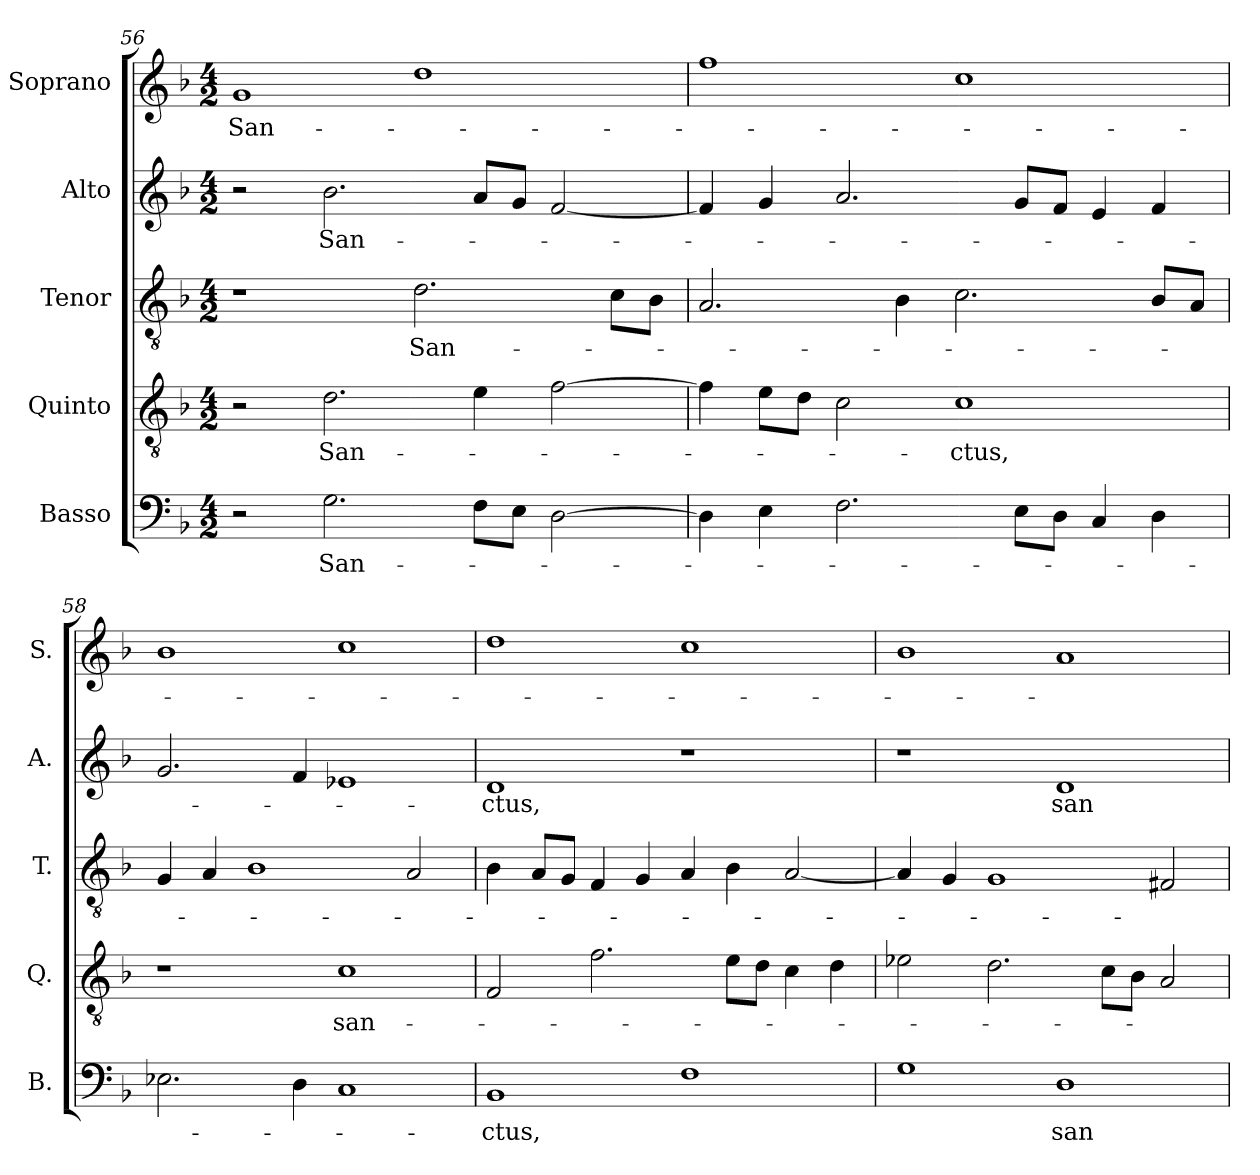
**kern	**text	**kern	**text	**kern	**text	**kern	**text	**kern	**text
*part5	*part5	*part4	*part4	*part3	*part3	*part2	*part2	*part1	*part1
*staff5	*staff5	*staff4	*staff4	*staff3	*staff3	*staff2	*staff2	*staff1	*staff1
*I"Basso	*	*I"Quinto	*	*I"Tenor	*	*I"Alto	*	*I"Soprano	*
*I'B.	*	*I'Q.	*	*I'T.	*	*I'A.	*	*I'S.	*
*clefF4	*	*clefGv2	*	*clefGv2	*	*clefG2	*	*clefG2	*
*	*	*ITrd7c12	*	*ITrd7c12	*	*	*	*	*
*k[b-]	*	*k[b-]	*	*k[b-]	*	*k[b-]	*	*k[b-]	*
*F:	*	*F:	*	*F:	*	*F:	*	*F:	*
*M4/2	*	*M4/2	*	*M4/2	*	*M4/2	*	*M4/2	*
=56	=56	=56	=56	=56	=56	=56	=56	=56	=56
!	!	!	!	!	!	!	!	!	!LO:LY:b:color=#000000
2r	.	2r	.	1r	.	2r	.	1gi	San-
!	!LO:LY:b:color=#000000	!	!	!	!	!	!	!	!
!	!	!	!LO:LY:b:color=#000000	!	!	!	!	!	!
!	!	!	!	!	!	!	!LO:LY:b:color=#000000	!	!
2.Gi\	San-	2.Di\	San-	.	.	2.b-i\	San-	.	.
!	!	!	!	!	!LO:LY:b:color=#000000	!	!	!	!
.	.	.	.	2.Di\	San-	.	.	1ddi	.
8Fi\L	.	4Ei\	.	.	.	8ai/L	.	.	.
8Ei\J	.	.	.	.	.	8gi/J	.	.	.
[2Di\	.	[2Fi\	.	.	.	[2fi/	.	.	.
.	.	.	.	8Ci\L	.	.	.	.	.
.	.	.	.	8BB-i\J	.	.	.	.	.
!!LO:LB:g=z
=57	=57	=57	=57	=57	=57	=57	=57	=57	=57
4Di\]	.	4Fi\]	.	2.AAi/	.	4fi/]	.	1ffi	.
4Ei\	.	8Ei\L	.	.	.	4gi/	.	.	.
.	.	8Di\J	.	.	.	.	.	.	.
2.Fi\	.	2Ci\	.	.	.	2.ai/	.	.	.
.	.	.	.	4BB-i\	.	.	.	.	.
!	!	!	!LO:LY:b:color=#000000	!	!	!	!	!	!
.	.	1Ci	-ctus,	2.Ci\	.	.	.	1cci	.
8Ei\L	.	.	.	.	.	8gi/L	.	.	.
8Di\J	.	.	.	.	.	8fi/J	.	.	.
4Ci/	.	.	.	.	.	4ei/	.	.	.
4Di\	.	.	.	8BB-i/L	.	4fi/	.	.	.
.	.	.	.	8AAi/J	.	.	.	.	.
=58	=58	=58	=58	=58	=58	=58	=58	=58	=58
2.E-Xi\	.	1r	.	4GGi/	.	2.gi/	.	1b-i	.
.	.	.	.	4AAi/	.	.	.	.	.
.	.	.	.	1BB-i	.	.	.	.	.
4Di\	.	.	.	.	.	4fi/	.	.	.
!	!	!	!LO:LY:b:color=#000000	!	!	!	!	!	!
1Ci	.	1Ci	san-	.	.	1e-Xi	.	1cci	.
.	.	.	.	2AAi/	.	.	.	.	.
=59	=59	=59	=59	=59	=59	=59	=59	=59	=59
!	!LO:LY:b:color=#000000	!	!	!	!	!	!	!	!
!	!	!	!	!	!	!	!LO:LY:b:color=#000000	!	!
1BB-i	-ctus,	2FFi/	.	4BB-i\	.	1di	-ctus,	1ddi	.
.	.	.	.	8AAi/L	.	.	.	.	.
.	.	.	.	8GGi/J	.	.	.	.	.
.	.	2.Fi\	.	4FFi/	.	.	.	.	.
.	.	.	.	4GGi/	.	.	.	.	.
1Fi	.	.	.	4AAi/	.	1r	.	1cci	.
.	.	8Ei\L	.	4BB-i\	.	.	.	.	.
.	.	8Di\J	.	.	.	.	.	.	.
.	.	4Ci\	.	[2AAi/	.	.	.	.	.
.	.	4Di\	.	.	.	.	.	.	.
=60	=60	=60	=60	=60	=60	=60	=60	=60	=60
1Gi	.	2E-Xi\	.	4AAi/]	.	1r	.	1b-i	.
.	.	.	.	4GGi/	.	.	.	.	.
.	.	2.Di\	.	1GGi	.	.	.	.	.
!	!LO:LY:b:color=#000000	!	!	!	!	!	!	!	!
!	!	!	!	!	!	!	!LO:LY:b:color=#000000	!	!
1Di	san-	.	.	.	.	1di	san-	1ai	.
.	.	8Ci\L	.	.	.	.	.	.	.
.	.	8BB-i\J	.	.	.	.	.	.	.
.	.	2AAi/	.	2FF#Xi/	.	.	.	.	.
=	=	=	=	=	=	=	=	=	=
*-	*-	*-	*-	*-	*-	*-	*-	*-	*-
